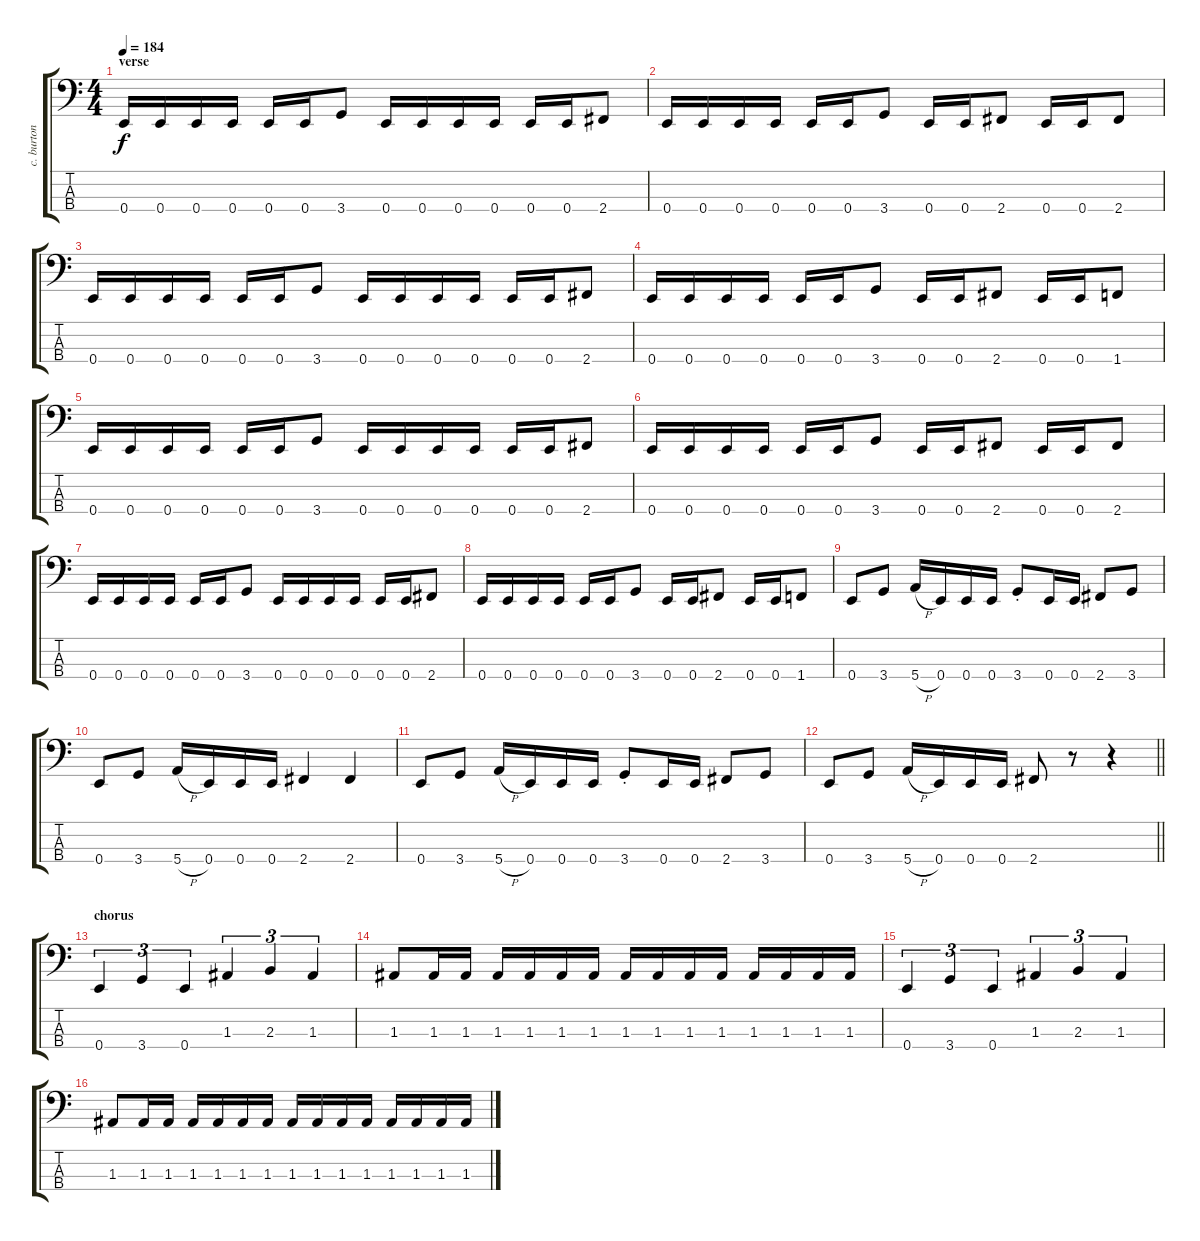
\track ("c. burton - bass" "c. burton ") {instrument electricbassfinger}
\staff {score tabs}
\tuning (G2 D2 A1 E1) {hide}
\ts (4 4)
\section ("" "verse")
\tempo 184
\clef f4
\ks c
0.4.16{dy f} 0.4.16 0.4.16 0.4.16 0.4.16 0.4.16 3.4.8 0.4.16 0.4.16 0.4.16 0.4.16 0.4.16 0.4.16 2.4.8 |
0.4.16 0.4.16 0.4.16 0.4.16 0.4.16 0.4.16 3.4.8 0.4.16 0.4.16 2.4.8 0.4.16 0.4.16 2.4.8 |
0.4.16 0.4.16 0.4.16 0.4.16 0.4.16 0.4.16 3.4.8 0.4.16 0.4.16 0.4.16 0.4.16 0.4.16 0.4.16 2.4.8 |
0.4.16 0.4.16 0.4.16 0.4.16 0.4.16 0.4.16 3.4.8 0.4.16 0.4.16 2.4.8 0.4.16 0.4.16 1.4.8 |
0.4.16 0.4.16 0.4.16 0.4.16 0.4.16 0.4.16 3.4.8 0.4.16 0.4.16 0.4.16 0.4.16 0.4.16 0.4.16 2.4.8 |
0.4.16 0.4.16 0.4.16 0.4.16 0.4.16 0.4.16 3.4.8 0.4.16 0.4.16 2.4.8 0.4.16 0.4.16 2.4.8 |
0.4.16 0.4.16 0.4.16 0.4.16 0.4.16 0.4.16 3.4.8 0.4.16 0.4.16 0.4.16 0.4.16 0.4.16 0.4.16 2.4.8 |
0.4.16 0.4.16 0.4.16 0.4.16 0.4.16 0.4.16 3.4.8 0.4.16 0.4.16 2.4.8 0.4.16 0.4.16 1.4.8 |
0.4.8 3.4.8 5.4{h}.16 0.4.16 0.4.16 0.4.16 3.4{st}.8 0.4.16 0.4.16 2.4.8 3.4.8 |
0.4.8 3.4.8 5.4{h}.16 0.4.16 0.4.16 0.4.16 2.4.4 2.4.4 |
0.4.8 3.4.8 5.4{h}.16 0.4.16 0.4.16 0.4.16 3.4{st}.8 0.4.16 0.4.16 2.4.8 3.4.8 |
\barLineRight lightlight
0.4.8 3.4.8 5.4{h}.16 0.4.16 0.4.16 0.4.16 2.4.8 r.8 r.4 |
\section ("" "chorus")
0.4.4{tu (3 2)} 3.4.4{tu (3 2)} 0.4.4{tu (3 2)} 1.3.4{tu (3 2)} 2.3.4{tu (3 2)} 1.3.4{tu (3 2)} |
1.3.8 1.3.16 1.3.16 1.3.16 1.3.16 1.3.16 1.3.16 1.3.16 1.3.16 1.3.16 1.3.16 1.3.16 1.3.16 1.3.16 1.3.16 |
0.4.4{tu (3 2)} 3.4.4{tu (3 2)} 0.4.4{tu (3 2)} 1.3.4{tu (3 2)} 2.3.4{tu (3 2)} 1.3.4{tu (3 2)} |
1.3.8 1.3.16 1.3.16 1.3.16 1.3.16 1.3.16 1.3.16 1.3.16 1.3.16 1.3.16 1.3.16 1.3.16 1.3.16 1.3.16 1.3.16
